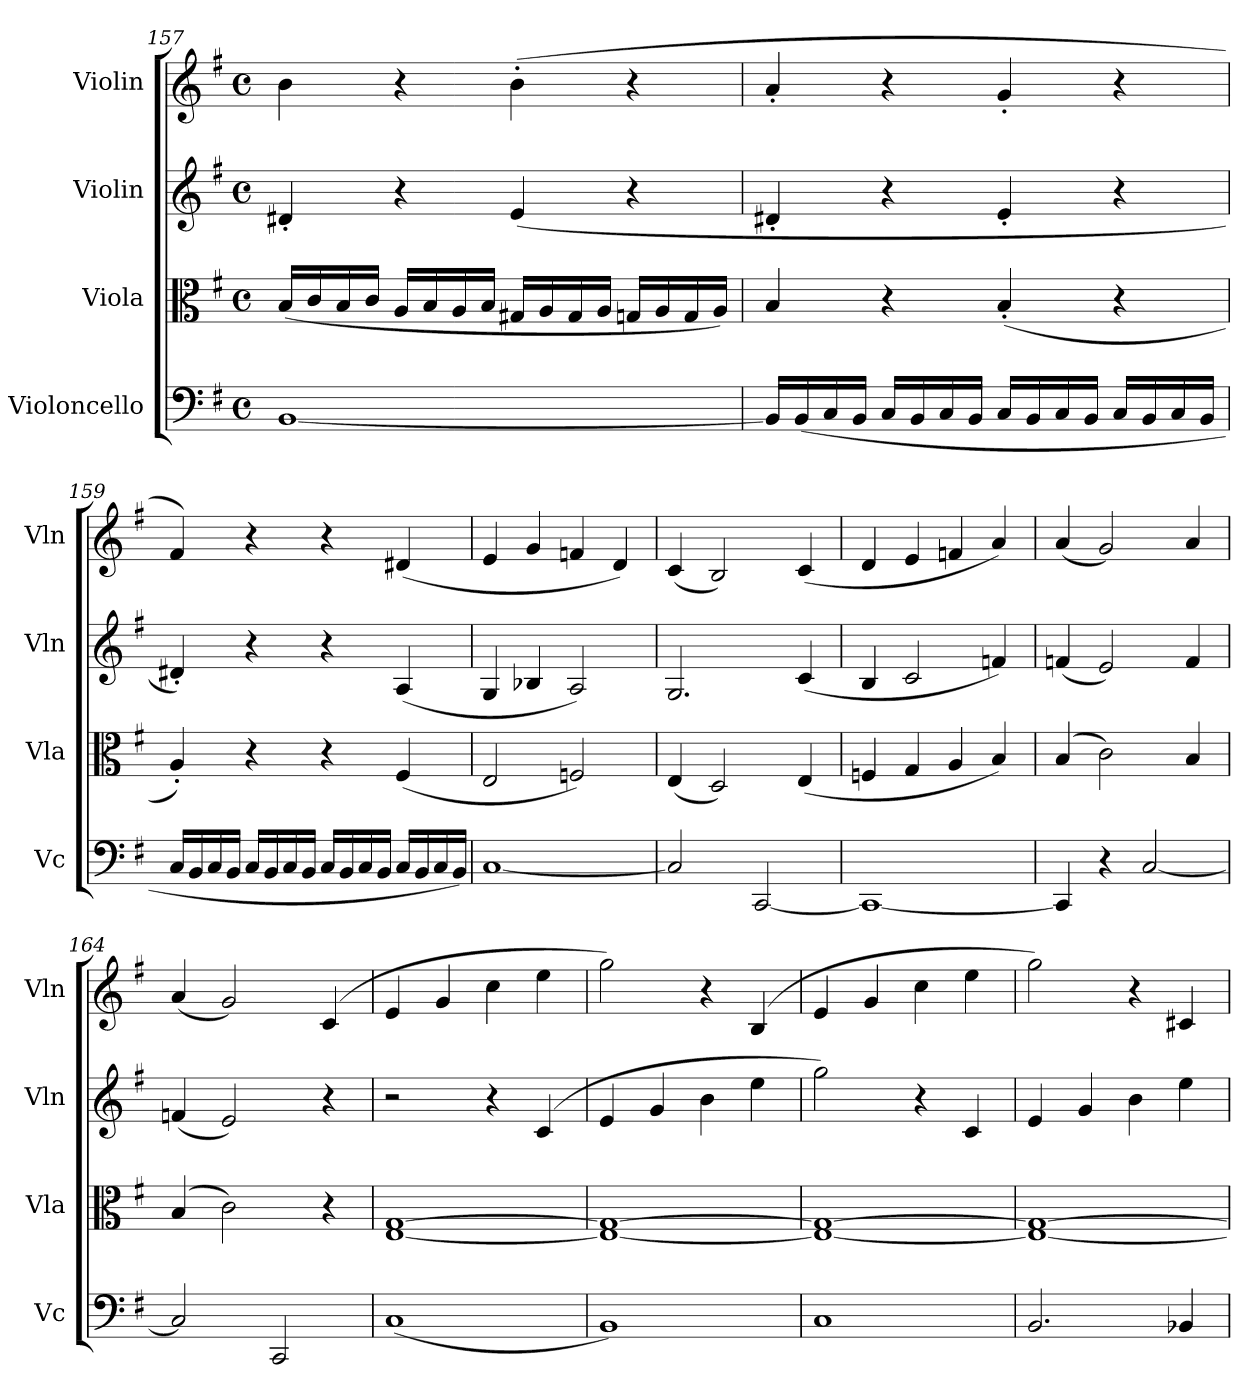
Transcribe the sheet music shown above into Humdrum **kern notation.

**kern	**kern	**kern	**kern
*part4	*part3	*part2	*part1
*staff4	*staff3	*staff2	*staff1
*I"Violoncello	*I"Viola	*I"Violin	*I"Violin
*I'Vc	*I'Vla	*I'Vln	*I'Vln
*clefF4	*clefC3	*clefG2	*clefG2
*k[f#]	*k[f#]	*k[f#]	*k[f#]
*M4/4	*M4/4	*M4/4	*M4/4
*met(c)	*met(c)	*met(c)	*met(c)
=157	=157	=157	=157
[1BB	(16B/LL	4d#X'/	4b\
.	16c/	.	.
.	16B/	.	.
.	16c/JJ	.	.
.	16A/LL	4r	4r
.	16B/	.	.
.	16A/	.	.
.	16B/JJ	.	.
.	16G#X/LL	(4e/	(4b'\
.	16A/	.	.
.	16G#/	.	.
.	16A/JJ	.	.
.	16Gn/LL	4r	4r
.	16A/	.	.
.	16G/	.	.
.	16A/JJ)	.	.
=158	=158	=158	=158
16BB/LL]	4B/	4d#X'/	4a'/
(16BB/	.	.	.
16C/	.	.	.
16BB/JJ	.	.	.
16C/LL	4r	4r	4r
16BB/	.	.	.
16C/	.	.	.
16BB/JJ	.	.	.
16C/LL	(4B'/	4e'/	4g'/
16BB/	.	.	.
16C/	.	.	.
16BB/JJ	.	.	.
16C/LL	4r	4r	4r
16BB/	.	.	.
16C/	.	.	.
16BB/JJ	.	.	.
=159	=159	=159	=159
16C/LL	4A'/)	4d#X'/)	4f#/)
16BB/	.	.	.
16C/	.	.	.
16BB/JJ	.	.	.
16C/LL	4r	4r	4r
16BB/	.	.	.
16C/	.	.	.
16BB/JJ	.	.	.
16C/LL	4r	4r	4r
16BB/	.	.	.
16C/	.	.	.
16BB/JJ	.	.	.
16C/LL	(4F#/	(4A/	(4d#X/
16BB/	.	.	.
16C/	.	.	.
16BB/JJ)	.	.	.
!!LO:LB:g=z
=160	=160	=160	=160
[1C	2E/	4G/	4e/
.	.	4B-X/	4g/
.	2Fn/)	2A/)	4fn/
.	.	.	4d/)
=161	=161	=161	=161
2C/]	(4E/	2.G/	(4c/
.	2D/)	.	2B/)
[2CC/	.	.	.
.	(4E/	(4c/	(4c/
=162	=162	=162	=162
1CC_	4Fn/	4B/	4d/
.	4G/	2c/	4e/
.	4A/	.	4fn/
.	4B/)	4fn/)	4a/)
=163	=163	=163	=163
4CC/]	(4B/	(4fn/	(4a/
4r	2c\)	2e/)	2g/)
[2C/	.	.	.
.	4B/	4f/	4a/
=164	=164	=164	=164
2C/]	(4B/	(4fn/	(4a/
.	2c\)	2e/)	2g/)
2CC/	.	.	.
.	4r	4r	(4c/
=165	=165	=165	=165
(1C	[1E [1G	2r	4e/
.	.	.	4g/
.	.	4r	4cc\
.	.	(4c/	4ee\
=166	=166	=166	=166
1BB)	1E_ 1G_	4e/	2gg\)
.	.	4g/	.
.	.	4b\	4r
.	.	4ee\	(4B/
=167	=167	=167	=167
1C	1E_ 1G_	2gg\)	4e/
.	.	.	4g/
.	.	4r	4cc\
.	.	4c/	4ee\
=168	=168	=168	=168
2.BB/	1E_ 1G_	4e/	2gg\)
.	.	4g/	.
.	.	4b\	4r
4BB-X/	.	4ee\	4c#X/
=	=	=	=
*-	*-	*-	*-
